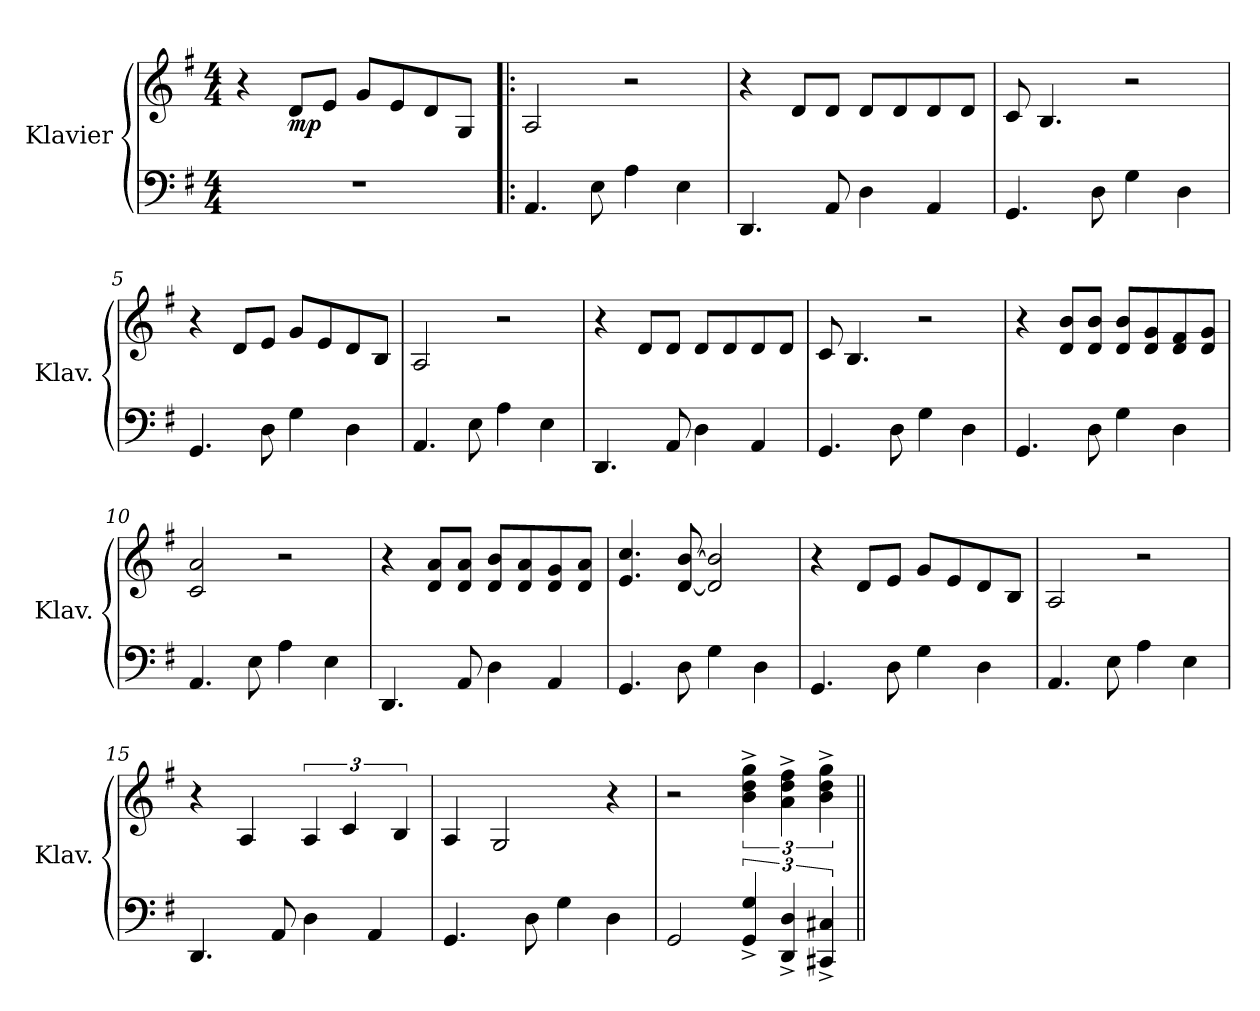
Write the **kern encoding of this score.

**kern	**kern	**dynam
*part1	*part1	*part1
*staff2	*staff1	*staff1/2
*I"Klavier	*	*
*I'Klav.	*	*
*clefF4	*clefG2	*
*k[f#]	*k[f#]	*
*G:	*G:	*
*M4/4	*M4/4	*
=1	=1	=1
1r	4r	.
!	!	!LO:DY:b
.	8d/L	mp
.	8e/J	.
.	8g/L	.
.	8e/	.
.	8d/	.
.	8G/J	.
=2!|:	=2!|:	=2!|:
4.AA/	2A/	.
8E\	.	.
4A\	2r	.
4E\	.	.
=3	=3	=3
4.DD/	4r	.
.	8d/L	.
8AA/	8d/J	.
4D\	8d/L	.
.	8d/	.
4AA/	8d/	.
.	8d/J	.
=4	=4	=4
4.GG/	8c/	.
.	4.B/	.
8D\	.	.
4G\	2r	.
4D\	.	.
=5	=5	=5
4.GG/	4r	.
.	8d/L	.
8D\	8e/J	.
4G\	8g/L	.
.	8e/	.
4D\	8d/	.
.	8B/J	.
=6	=6	=6
4.AA/	2A/	.
8E\	.	.
4A\	2r	.
4E\	.	.
!!LO:LB:g=z
=7	=7	=7
4.DD/	4r	.
.	8d/L	.
8AA/	8d/J	.
4D\	8d/L	.
.	8d/	.
4AA/	8d/	.
.	8d/J	.
=8	=8	=8
4.GG/	8c/	.
.	4.B/	.
8D\	.	.
4G\	2r	.
4D\	.	.
=9	=9	=9
4.GG/	4r	.
.	8d/ 8b/L	.
8D\	8d/ 8b/J	.
4G\	8d/ 8b/L	.
.	8d/ 8g/	.
4D\	8d/ 8f#/	.
.	8d/ 8g/J	.
=10	=10	=10
4.AA/	2c/ 2a/	.
8E\	.	.
4A\	2r	.
4E\	.	.
=11	=11	=11
4.DD/	4r	.
.	8d/ 8a/L	.
8AA/	8d/ 8a/J	.
4D\	8d/ 8b/L	.
.	8d/ 8a/	.
4AA/	8d/ 8g/	.
.	8d/ 8a/J	.
=12	=12	=12
4.GG/	4.e/ 4.cc/	.
8D\	[8d/ [8b/	.
4G\	2d/] 2b/]	.
4D\	.	.
!!LO:LB:g=z
=13	=13	=13
4.GG/	4r	.
.	8d/L	.
8D\	8e/J	.
4G\	8g/L	.
.	8e/	.
4D\	8d/	.
.	8B/J	.
=14	=14	=14
4.AA/	2A/	.
8E\	.	.
4A\	2r	.
4E\	.	.
=15	=15	=15
4.DD/	4r	.
.	4A/	.
8AA/	.	.
4D\	6A/	.
.	6c/	.
4AA/	.	.
.	6B/	.
=16	=16	=16
4.GG/	4A/	.
.	2G/	.
8D\	.	.
4G\	.	.
4D\	4r	.
=17	=17	=17
2GG/	2r	.
6GG/^ 6G/^	6b\^ 6dd\^ 6gg\^	.
6DD/^ 6D/^	6a\^ 6dd\^ 6ff#\^	.
6CC#X/^ 6C#X/^	6b\^ 6dd\^ 6gg\^	.
=||	=||	=||
*-	*-	*-
